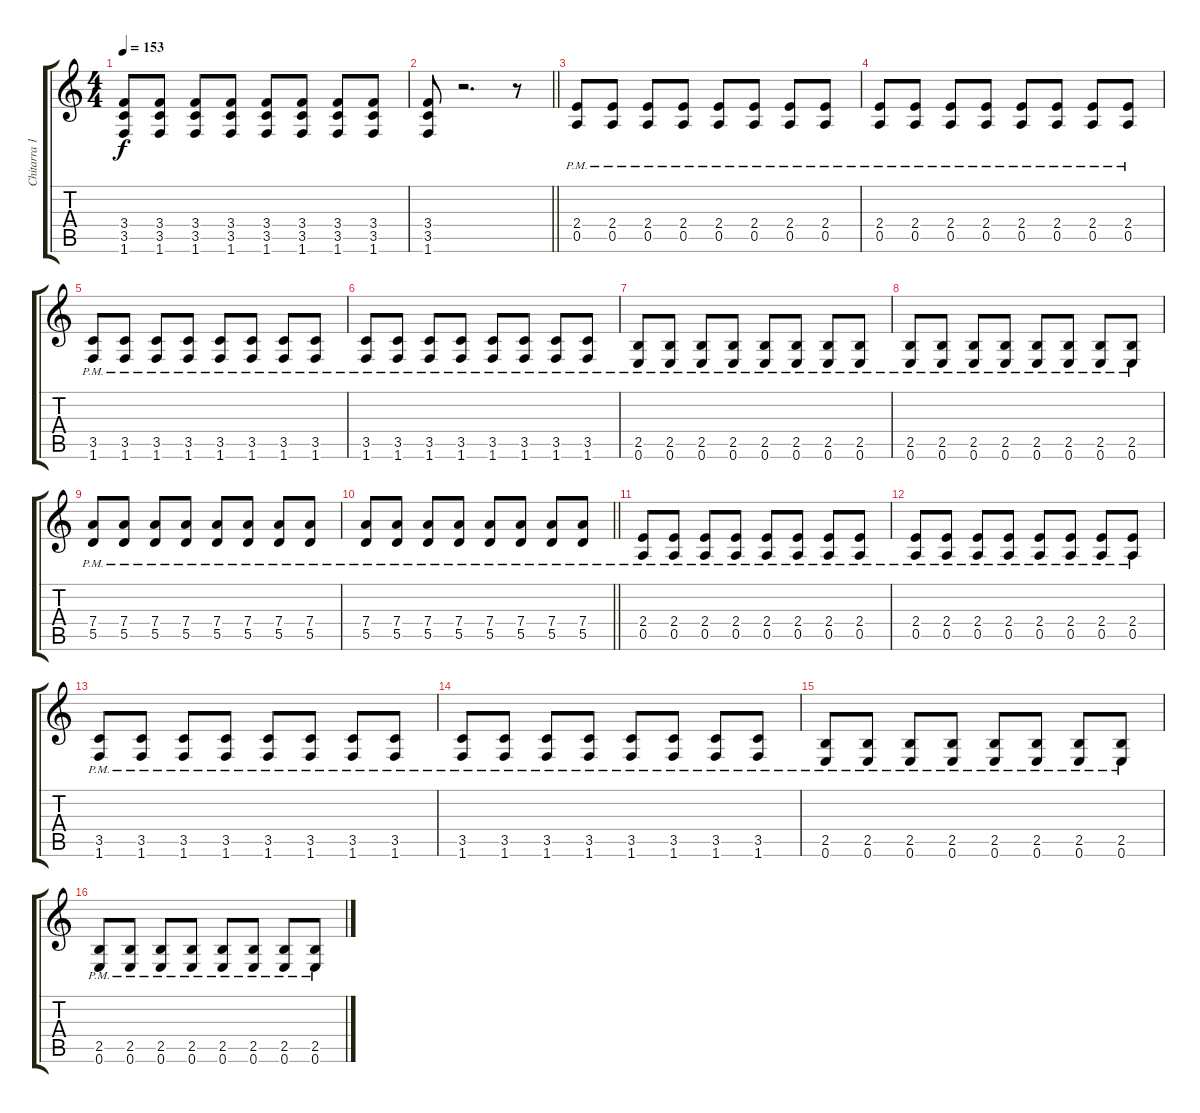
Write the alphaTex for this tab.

\track ("Chitarra 1" "Chitarra 1") {instrument electricguitarclean}
\staff {score tabs}
\tuning (E4 B3 G3 D3 A2 E2) {hide}
\ts (4 4)
\tempo 153
\clef g2
\ks c
(3.4 3.5 1.6).8{dy f} (3.4 3.5 1.6).8 (3.4 3.5 1.6).8 (3.4 3.5 1.6).8 (3.4 3.5 1.6).8 (3.4 3.5 1.6).8 (3.4 3.5 1.6).8 (3.4 3.5 1.6).8 |
\barLineRight lightlight
(3.4 3.5 1.6).8 r.2{d} r.8 |
(2.4{pm} 0.5{pm}).8 (2.4{pm} 0.5{pm}).8 (2.4{pm} 0.5{pm}).8 (2.4{pm} 0.5{pm}).8 (2.4{pm} 0.5{pm}).8 (2.4{pm} 0.5{pm}).8 (2.4{pm} 0.5{pm}).8 (2.4{pm} 0.5{pm}).8 |
(2.4{pm} 0.5{pm}).8 (2.4{pm} 0.5{pm}).8 (2.4{pm} 0.5{pm}).8 (2.4{pm} 0.5{pm}).8 (2.4{pm} 0.5{pm}).8 (2.4{pm} 0.5{pm}).8 (2.4{pm} 0.5{pm}).8 (2.4{pm} 0.5{pm}).8 |
(3.5{pm} 1.6{pm}).8 (3.5{pm} 1.6{pm}).8 (3.5{pm} 1.6{pm}).8 (3.5{pm} 1.6{pm}).8 (3.5{pm} 1.6{pm}).8 (3.5{pm} 1.6{pm}).8 (3.5{pm} 1.6{pm}).8 (3.5{pm} 1.6{pm}).8 |
(3.5{pm} 1.6{pm}).8 (3.5{pm} 1.6{pm}).8 (3.5{pm} 1.6{pm}).8 (3.5{pm} 1.6{pm}).8 (3.5{pm} 1.6{pm}).8 (3.5{pm} 1.6{pm}).8 (3.5{pm} 1.6{pm}).8 (3.5{pm} 1.6{pm}).8 |
(2.5{pm} 0.6{pm}).8 (2.5{pm} 0.6{pm}).8 (2.5{pm} 0.6{pm}).8 (2.5{pm} 0.6{pm}).8 (2.5{pm} 0.6{pm}).8 (2.5{pm} 0.6{pm}).8 (2.5{pm} 0.6{pm}).8 (2.5{pm} 0.6{pm}).8 |
(2.5{pm} 0.6{pm}).8 (2.5{pm} 0.6{pm}).8 (2.5{pm} 0.6{pm}).8 (2.5{pm} 0.6{pm}).8 (2.5{pm} 0.6{pm}).8 (2.5{pm} 0.6{pm}).8 (2.5{pm} 0.6{pm}).8 (2.5{pm} 0.6{pm}).8 |
(7.4{pm} 5.5{pm}).8 (7.4{pm} 5.5{pm}).8 (7.4{pm} 5.5{pm}).8 (7.4{pm} 5.5{pm}).8 (7.4{pm} 5.5{pm}).8 (7.4{pm} 5.5{pm}).8 (7.4{pm} 5.5{pm}).8 (7.4{pm} 5.5{pm}).8 |
\barLineRight lightlight
(7.4{pm} 5.5{pm}).8 (7.4{pm} 5.5{pm}).8 (7.4{pm} 5.5{pm}).8 (7.4{pm} 5.5{pm}).8 (7.4{pm} 5.5{pm}).8 (7.4{pm} 5.5{pm}).8 (7.4{pm} 5.5{pm}).8 (7.4{pm} 5.5{pm}).8 |
(2.4{pm} 0.5{pm}).8 (2.4{pm} 0.5{pm}).8 (2.4{pm} 0.5{pm}).8 (2.4{pm} 0.5{pm}).8 (2.4{pm} 0.5{pm}).8 (2.4{pm} 0.5{pm}).8 (2.4{pm} 0.5{pm}).8 (2.4{pm} 0.5{pm}).8 |
(2.4{pm} 0.5{pm}).8 (2.4{pm} 0.5{pm}).8 (2.4{pm} 0.5{pm}).8 (2.4{pm} 0.5{pm}).8 (2.4{pm} 0.5{pm}).8 (2.4{pm} 0.5{pm}).8 (2.4{pm} 0.5{pm}).8 (2.4{pm} 0.5{pm}).8 |
(3.5{pm} 1.6{pm}).8 (3.5{pm} 1.6{pm}).8 (3.5{pm} 1.6{pm}).8 (3.5{pm} 1.6{pm}).8 (3.5{pm} 1.6{pm}).8 (3.5{pm} 1.6{pm}).8 (3.5{pm} 1.6{pm}).8 (3.5{pm} 1.6{pm}).8 |
(3.5{pm} 1.6{pm}).8 (3.5{pm} 1.6{pm}).8 (3.5{pm} 1.6{pm}).8 (3.5{pm} 1.6{pm}).8 (3.5{pm} 1.6{pm}).8 (3.5{pm} 1.6{pm}).8 (3.5{pm} 1.6{pm}).8 (3.5{pm} 1.6{pm}).8 |
(2.5{pm} 0.6{pm}).8 (2.5{pm} 0.6{pm}).8 (2.5{pm} 0.6{pm}).8 (2.5{pm} 0.6{pm}).8 (2.5{pm} 0.6{pm}).8 (2.5{pm} 0.6{pm}).8 (2.5{pm} 0.6{pm}).8 (2.5{pm} 0.6{pm}).8 |
(2.5{pm} 0.6{pm}).8 (2.5{pm} 0.6{pm}).8 (2.5{pm} 0.6{pm}).8 (2.5{pm} 0.6{pm}).8 (2.5{pm} 0.6{pm}).8 (2.5{pm} 0.6{pm}).8 (2.5{pm} 0.6{pm}).8 (2.5{pm} 0.6{pm}).8
